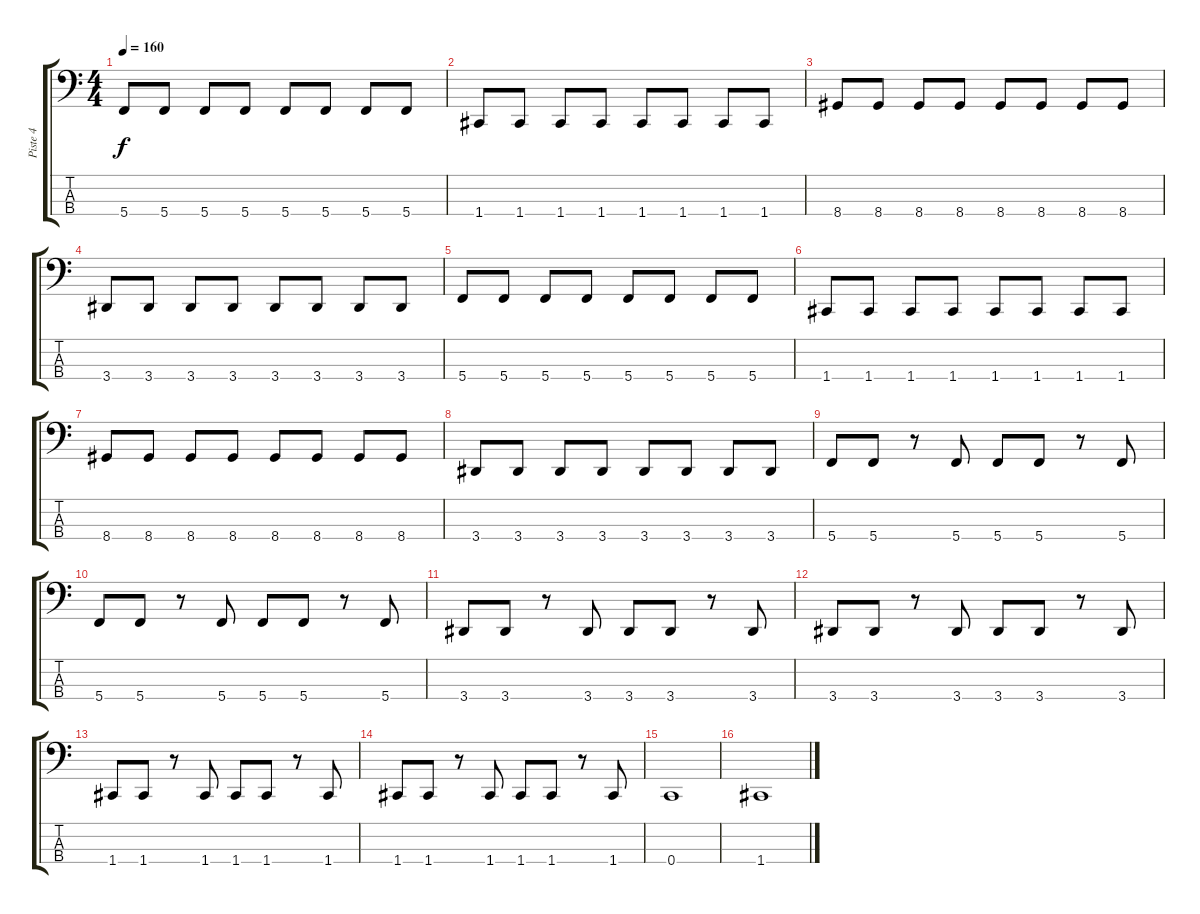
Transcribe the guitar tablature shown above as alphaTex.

\track ("Piste 4" "Piste 4") {instrument electricbassfinger}
\staff {score tabs}
\tuning (F2 C2 G1 C1) {hide}
\ts (4 4)
\tempo 160
\clef f4
\ks c
5.4.8{dy f} 5.4.8 5.4.8 5.4.8 5.4.8 5.4.8 5.4.8 5.4.8 |
1.4.8 1.4.8 1.4.8 1.4.8 1.4.8 1.4.8 1.4.8 1.4.8 |
8.4.8 8.4.8 8.4.8 8.4.8 8.4.8 8.4.8 8.4.8 8.4.8 |
3.4.8 3.4.8 3.4.8 3.4.8 3.4.8 3.4.8 3.4.8 3.4.8 |
5.4.8 5.4.8 5.4.8 5.4.8 5.4.8 5.4.8 5.4.8 5.4.8 |
1.4.8 1.4.8 1.4.8 1.4.8 1.4.8 1.4.8 1.4.8 1.4.8 |
8.4.8 8.4.8 8.4.8 8.4.8 8.4.8 8.4.8 8.4.8 8.4.8 |
3.4.8 3.4.8 3.4.8 3.4.8 3.4.8 3.4.8 3.4.8 3.4.8 |
5.4.8 5.4.8 r.8 5.4.8 5.4.8 5.4.8 r.8 5.4.8 |
5.4.8 5.4.8 r.8 5.4.8 5.4.8 5.4.8 r.8 5.4.8 |
3.4.8 3.4.8 r.8 3.4.8 3.4.8 3.4.8 r.8 3.4.8 |
3.4.8 3.4.8 r.8 3.4.8 3.4.8 3.4.8 r.8 3.4.8 |
1.4.8 1.4.8 r.8 1.4.8 1.4.8 1.4.8 r.8 1.4.8 |
1.4.8 1.4.8 r.8 1.4.8 1.4.8 1.4.8 r.8 1.4.8 |
0.4.1 |
1.4.1
